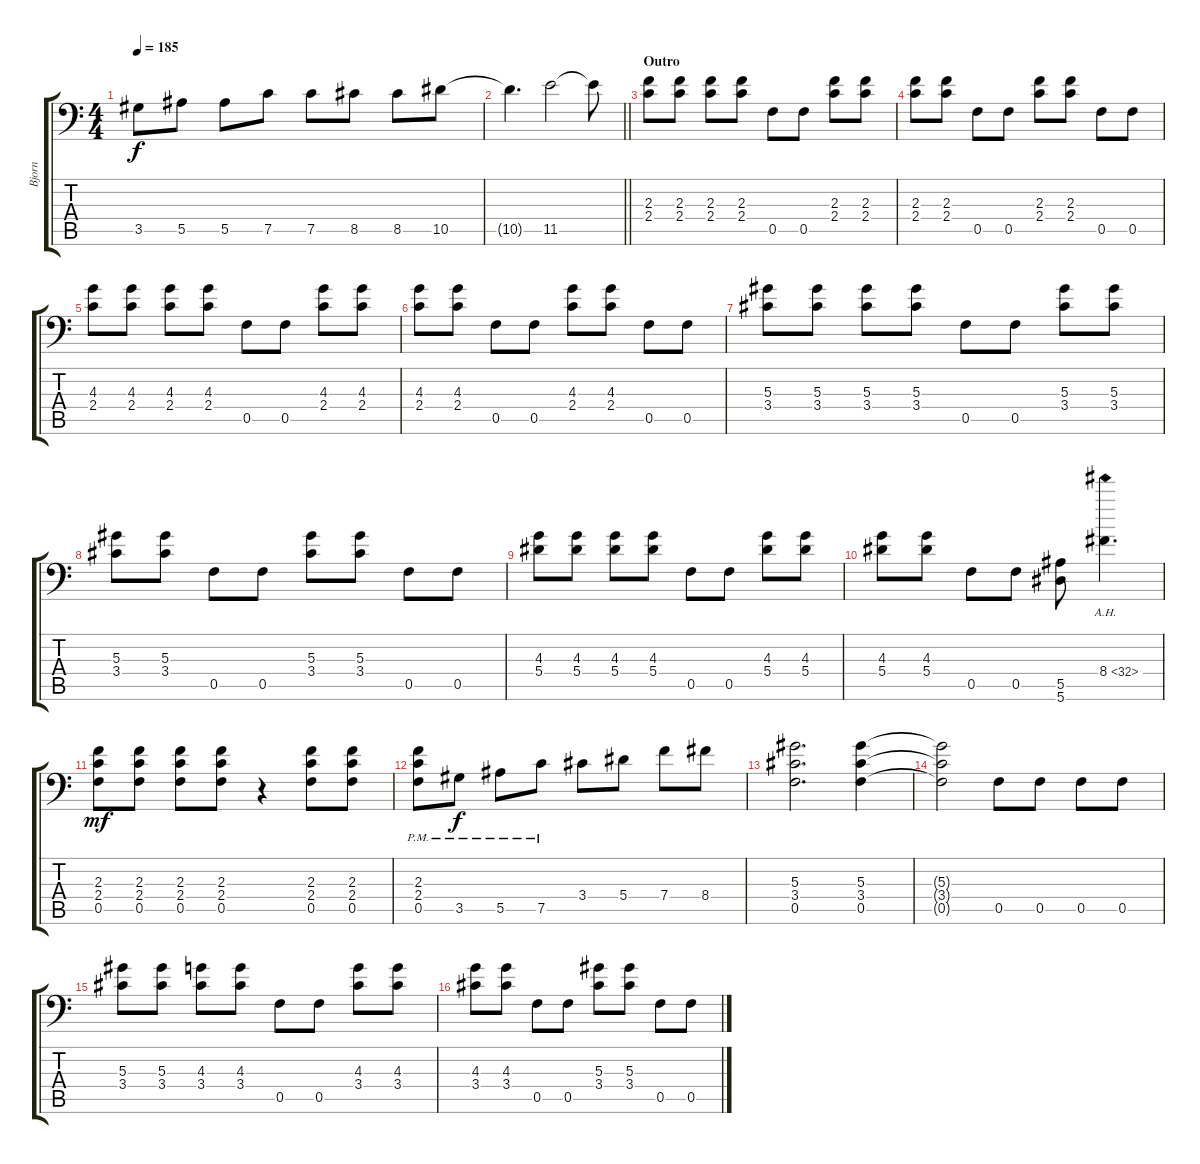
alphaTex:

\track ("Bjorn" "Bjorn") {instrument distortionguitar}
\staff {score tabs}
\tuning (C4 G3 Eb3 Bb2 F2 Bb1) {hide}
\ts (4 4)
\tempo 185
\clef f4
\ks c
3.5{t}.8{dy f} 5.5.8 5.5.8 7.5.8 7.5.8 8.5.8 8.5.8 10.5.8 |
\barLineRight lightlight
10.5{t}.4{d} 11.5.2 11.5{t}.8 |
\section ("" "Outro")
(2.3 2.4).8 (2.3 2.4).8 (2.3 2.4).8 (2.3 2.4).8 0.5.8 0.5.8 (2.3 2.4).8 (2.3 2.4).8 |
(2.3 2.4).8 (2.3 2.4).8 0.5.8 0.5.8 (2.3 2.4).8 (2.3 2.4).8 0.5.8 0.5.8 |
(4.3 2.4).8 (4.3 2.4).8 (4.3 2.4).8 (4.3 2.4).8 0.5.8 0.5.8 (4.3 2.4).8 (4.3 2.4).8 |
(4.3 2.4).8 (4.3 2.4).8 0.5.8 0.5.8 (4.3 2.4).8 (4.3 2.4).8 0.5.8 0.5.8 |
(5.3 3.4).8 (5.3 3.4).8 (5.3 3.4).8 (5.3 3.4).8 0.5.8 0.5.8 (5.3 3.4).8 (5.3 3.4).8 |
(5.3 3.4).8 (5.3 3.4).8 0.5.8 0.5.8 (5.3 3.4).8 (5.3 3.4).8 0.5.8 0.5.8 |
(4.3 5.4).8 (4.3 5.4).8 (4.3 5.4).8 (4.3 5.4).8 0.5.8 0.5.8 (4.3 5.4).8 (4.3 5.4).8 |
(4.3 5.4).8 (4.3 5.4).8 0.5.8 0.5.8 (5.5 5.6).8 8.4{ah 24}.4{d} |
(2.3 2.4 0.5).8{dy mf instrument distortionguitar} (2.3 2.4 0.5).8 (2.3 2.4 0.5).8 (2.3 2.4 0.5).8 r.4 (2.3 2.4 0.5).8 (2.3 2.4 0.5).8 |
(2.3 2.4 0.5{pm}).8 3.5{pm}.8{dy f} 5.5{pm}.8 7.5{pm}.8 3.4.8 5.4.8 7.4.8 8.4.8 |
(5.3 3.4 0.5).2{d} (5.3 3.4 0.5).4 |
(5.3{t} 3.4{t} 0.5{t}).2 0.5.8 0.5.8 0.5.8 0.5.8 |
(5.3 3.4).8 (5.3 3.4).8 (4.3 3.4).8 (4.3 3.4).8 0.5.8 0.5.8 (4.3 3.4).8 (4.3 3.4).8 |
(4.3 3.4).8 (4.3 3.4).8 0.5.8 0.5.8 (5.3 3.4).8 (5.3 3.4).8 0.5.8 0.5.8
